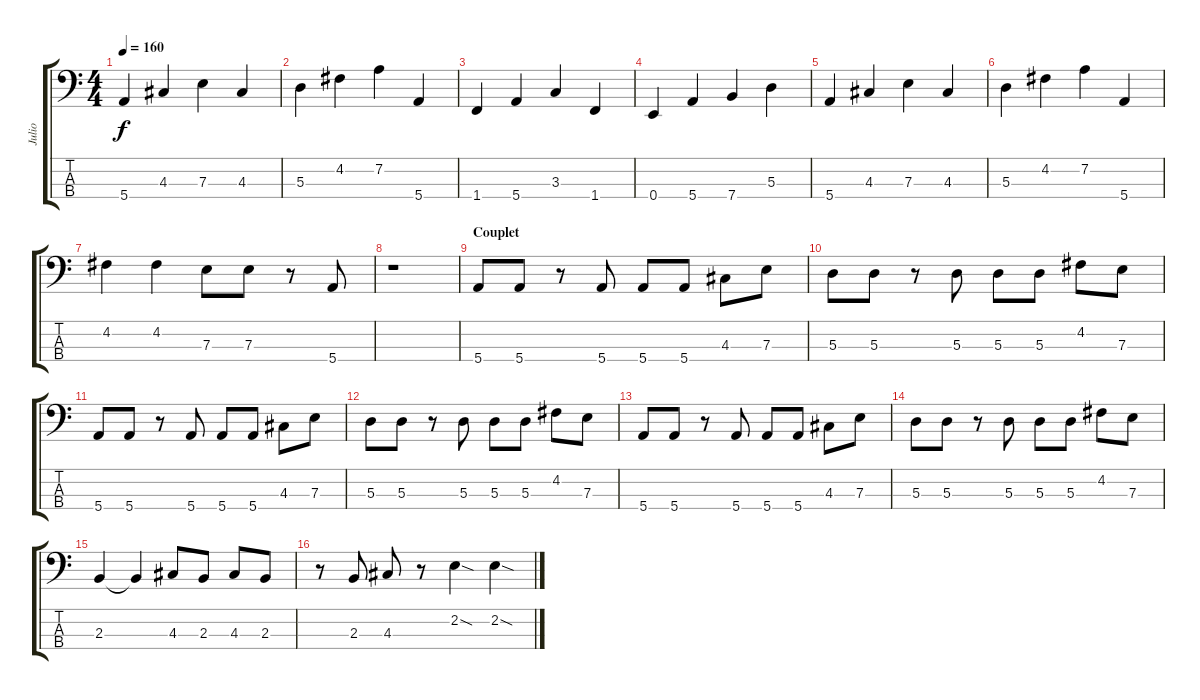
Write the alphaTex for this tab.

\track ("Julio" "Julio") {instrument electricbassfinger}
\staff {score tabs}
\tuning (G2 D2 A1 E1) {hide}
\ts (4 4)
\tempo 160
\clef f4
\ks c
5.4.4{dy f} 4.3.4 7.3.4 4.3.4 |
5.3.4 4.2.4 7.2.4 5.4.4 |
1.4.4 5.4.4 3.3.4 1.4.4 |
0.4.4 5.4.4 7.4.4 5.3.4 |
5.4.4 4.3.4 7.3.4 4.3.4 |
5.3.4 4.2.4 7.2.4 5.4.4 |
4.2.4 4.2.4 7.3.8 7.3.8 r.8 5.4.8 |
r.1 |
\section ("" "Couplet")
5.4.8 5.4.8 r.8 5.4.8 5.4.8 5.4.8 4.3.8 7.3.8 |
5.3.8 5.3.8 r.8 5.3.8 5.3.8 5.3.8 4.2.8 7.3.8 |
5.4.8 5.4.8 r.8 5.4.8 5.4.8 5.4.8 4.3.8 7.3.8 |
5.3.8 5.3.8 r.8 5.3.8 5.3.8 5.3.8 4.2.8 7.3.8 |
5.4.8 5.4.8 r.8 5.4.8 5.4.8 5.4.8 4.3.8 7.3.8 |
5.3.8 5.3.8 r.8 5.3.8 5.3.8 5.3.8 4.2.8 7.3.8 |
2.3.4 2.3{t}.4 4.3.8 2.3.8 4.3.8 2.3.8 |
r.8 2.3.8 4.3.8 r.8 2.2{sod}.4 2.2{sod}.4
